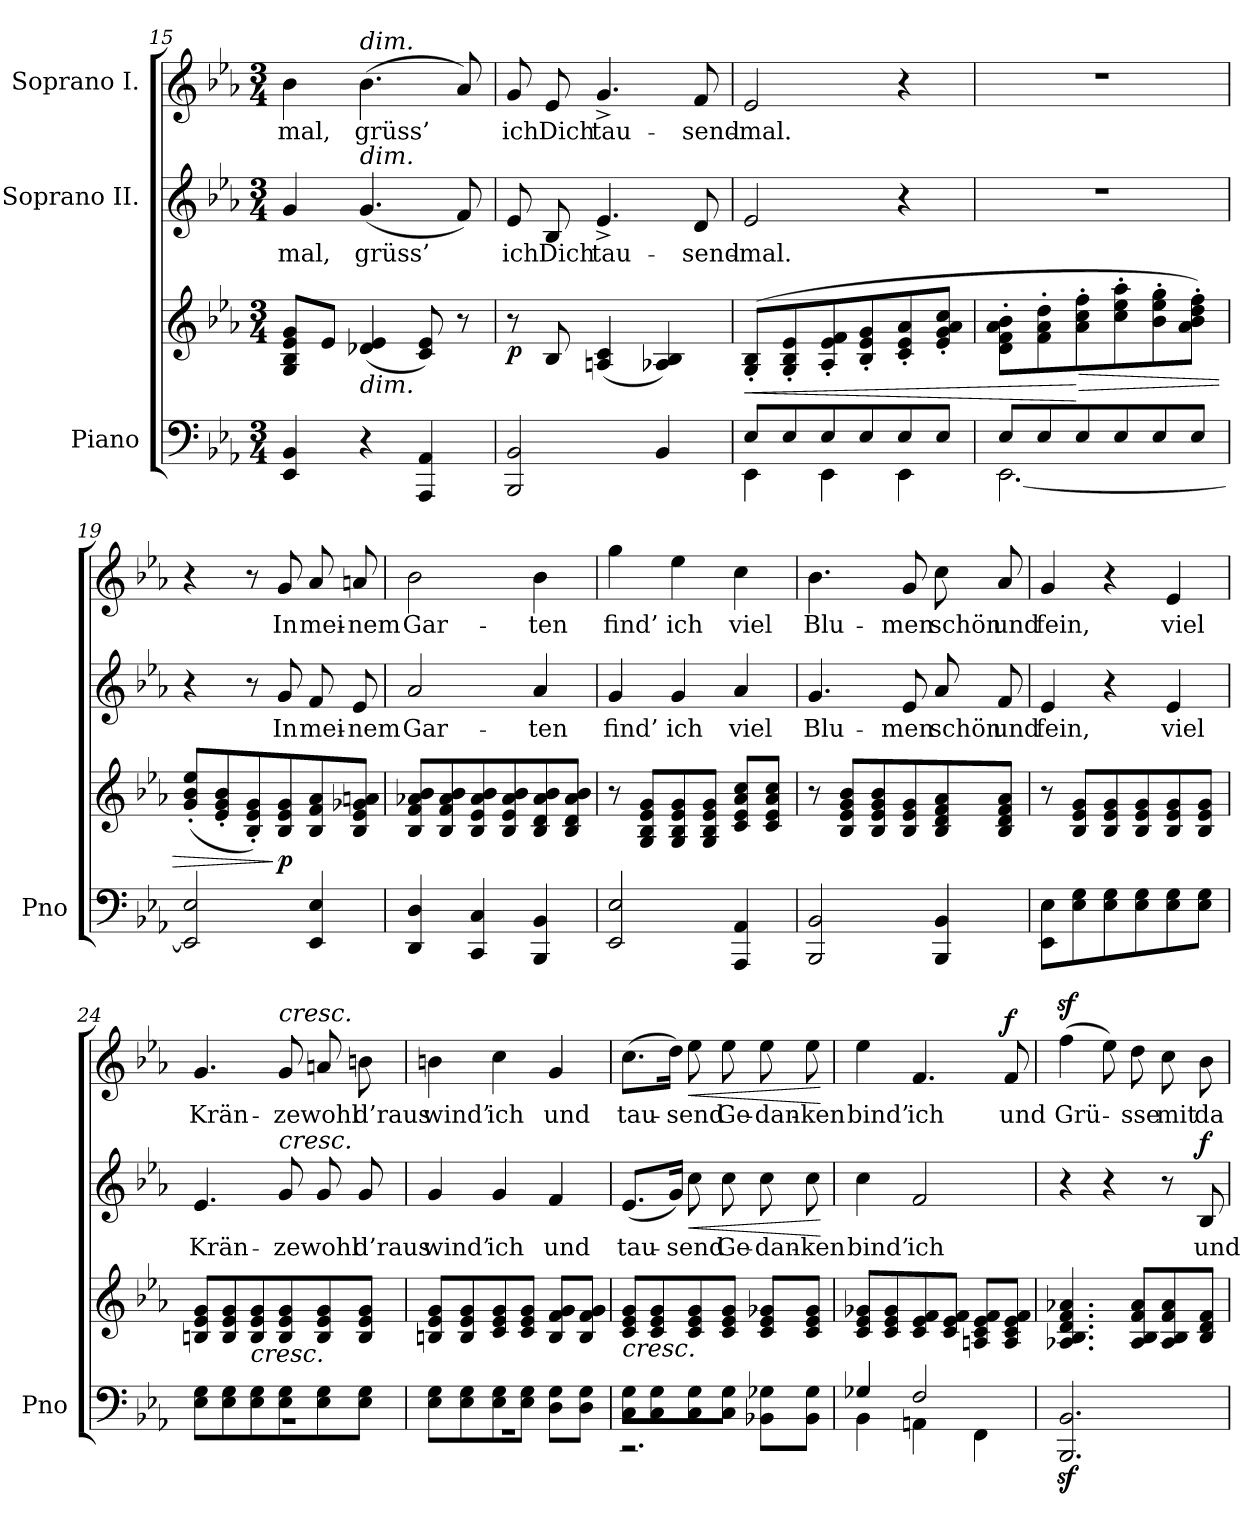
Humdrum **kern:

**kern	**kern	**dynam	**kern	**text	**dynam	**kern	**text	**dynam
*part3	*part3	*part3	*part2	*part2	*part2	*part1	*part1	*part1
*staff4	*staff3	*staff3/4	*staff2	*staff2	*staff2	*staff1	*staff1	*staff1
*I"Piano	*	*	*I"Soprano II.	*	*	*I"Soprano I.	*	*
*I'Pno	*	*	*	*	*	*	*	*
*clefF4	*clefG2	*	*clefG2	*	*	*clefG2	*	*
*k[b-e-a-]	*k[b-e-a-]	*	*k[b-e-a-]	*	*	*k[b-e-a-]	*	*
*M3/4	*M3/4	*	*M3/4	*	*	*M3/4	*	*
=15	=15	=15	=15	=15	=15	=15	=15	=15
!	!	!	!	!LO:LY:b	!	!	!LO:LY:b	!
4EE-/ 4BB-/	8G/ 8B-/ 8e-/ 8g/L	.	4g/	-mal,	.	4b-\	mal,	.
.	8e-/J	.	.	.	.	.	.	.
!	!	!	!	!	!	!LO:TX:a:i:t=dim.	!	!
!	!	!	!LO:TX:a:i:t=dim.	!	!	!	!	!
!	!LO:TX:b:i:t=dim.	!	!	!	!	!	!	!
!	!	!	!	!LO:LY:b	!	!	!LO:LY:b	!
4r	(4d-X/ 4e-/	.	(4.g/	grüss’	.	(4.b-\	grüss’	.
4AAA-/ 4AA-/	8c/ 8e-/)	.	.	.	.	.	.	.
.	8r	.	8f/)	.	.	8a-/)	.	.
=16	=16	=16	=16	=16	=16	=16	=16	=16
!	!	!LO:DY:b	!	!LO:LY:b	!	!	!LO:LY:b	!
2BBB-/ 2BB-/	8r	p	8e-/	ich	.	8g/	ich	.
!	!	!	!	!LO:LY:b	!	!	!LO:LY:b	!
.	8B-/	.	8B-/	Dich	.	8e-/	Dich	.
!	!	!	!	!LO:LY:b	!	!	!LO:LY:b	!
.	(4An/ 4c/	.	4.e-^/	tau-	.	4.g^/	tau-	.
4BB-/	4A-X/ 4B-/)	.	.	.	.	.	.	.
!	!	!	!	!LO:LY:b	!	!	!LO:LY:b	!
.	.	.	8d/	-send-	.	8f/	-send-	.
=17	=17	=17	=17	=17	=17	=17	=17	=17
*^	*	*	*	*	*	*	*	*
!	!	!	!LO:HP:b	!	!LO:LY:b	!	!	!LO:LY:b	!
8E-/L	4EE-\	(8G/'> 8B-/'>L	<	2e-/	-mal.	.	2e-/	-mal.	.
8E-/	.	8G/'> 8B-/'> 8e-/'>	.	.	.	.	.	.	.
8E-/	4EE-\	8A-/'> 8e-/'> 8f/'>	.	.	.	.	.	.	.
8E-/	.	8B-/'> 8e-/'> 8g/'>	.	.	.	.	.	.	.
8E-/	4EE-\	8c/'> 8e-/'> 8a-/'>	.	4r	.	.	4r	.	.
8E-/J	.	8e-/'> 8g/'> 8a-/'> 8cc/'>J	.	.	.	.	.	.	.
=18	=18	=18	=18	=18	=18	=18	=18	=18	=18
8E-/L	[2.EE-\	8d\' 8f\' 8a-\' 8b-\'L	.	2.r	.	.	2.r	.	.
8E-/	.	8f\' 8a-\' 8dd\'	.	.	.	.	.	.	.
!	!	!	!LO:HP:n=1:b	!	!	!	!	!	!
8E-/	.	8a-\' 8cc\' 8ff\'	[ >	.	.	.	.	.	.
8E-/	.	8cc\' 8ee-\' 8aa-\'	.	.	.	.	.	.	.
8E-/	.	8b-\' 8ee-\' 8gg\'	.	.	.	.	.	.	.
8E-/J	.	8a-\' 8b-\' 8dd\' 8ff\'J)	.	.	.	.	.	.	.
*v	*v	*	*	*	*	*	*	*	*
!!LO:PB:g=z
=19	=19	=19	=19	=19	=19	=19	=19	=19
2EE-/] 2E-/	(8g/' 8b-/' 8ee-/'L	.	4r	.	.	4r	.	.
.	8e-/' 8g/' 8b-/'	.	.	.	.	.	.	.
.	8B-/' 8e-/' 8g/')	.	8r	.	.	8r	.	.
!	!	!LO:DY:n=1:b	!	!LO:LY:b	!	!	!LO:LY:b	!
.	8B-/ 8e-/ 8g/	] p	8g/	In	.	8g/	In	.
!	!	!	!	!LO:LY:b	!	!	!LO:LY:b	!
4EE-/ 4E-/	8B-/ 8f/ 8a-/	.	8f/	mei-	.	8a-/	mei-	.
!	!	!	!	!LO:LY:b	!	!	!LO:LY:b	!
.	8B-/ 8e-/ 8g-X/ 8an/J	.	8e-/	-nem	.	8an/	-nem	.
=20	=20	=20	=20	=20	=20	=20	=20	=20
!	!	!	!	!LO:LY:b	!	!	!LO:LY:b	!
4DD/ 4D/	8B-/ 8f/ 8a-X/ 8b-/L	.	2a-/	Gar-	.	2b-\	Gar-	.
.	8B-/ 8f/ 8a-/ 8b-/	.	.	.	.	.	.	.
4CC/ 4C/	8B-/ 8e-/ 8a-/ 8b-/	.	.	.	.	.	.	.
.	8B-/ 8e-/ 8a-/ 8b-/	.	.	.	.	.	.	.
!	!	!	!	!LO:LY:b	!	!	!LO:LY:b	!
4BBB-/ 4BB-/	8B-/ 8d/ 8a-/ 8b-/	.	4a-/	-ten	.	4b-\	-ten	.
.	8B-/ 8d/ 8a-/ 8b-/J	.	.	.	.	.	.	.
=21	=21	=21	=21	=21	=21	=21	=21	=21
!	!	!	!	!LO:LY:b	!	!	!LO:LY:b	!
2EE-/ 2E-/	8r	.	4g/	find’	.	4gg\	find’	.
.	8G/ 8B-/ 8e-/ 8g/L	.	.	.	.	.	.	.
!	!	!	!	!LO:LY:b	!	!	!LO:LY:b	!
.	8G/ 8B-/ 8e-/ 8g/	.	4g/	ich	.	4ee-\	ich	.
.	8G/ 8B-/ 8e-/ 8g/J	.	.	.	.	.	.	.
!	!	!	!	!LO:LY:b	!	!	!LO:LY:b	!
4AAA-/ 4AA-/	8c/ 8e-/ 8a-/ 8cc/L	.	4a-/	viel	.	4cc\	viel	.
.	8c/ 8e-/ 8a-/ 8cc/J	.	.	.	.	.	.	.
=22	=22	=22	=22	=22	=22	=22	=22	=22
!	!	!	!	!LO:LY:b	!	!	!LO:LY:b	!
2BBB-/ 2BB-/	8r	.	4.g/	Blu-	.	4.b-\	Blu-	.
.	8B-/ 8e-/ 8g/ 8b-/L	.	.	.	.	.	.	.
.	8B-/ 8e-/ 8g/ 8b-/	.	.	.	.	.	.	.
!	!	!	!	!LO:LY:b	!	!	!LO:LY:b	!
.	8B-/ 8e-/ 8g/	.	8e-/	-men	.	8g/	-men	.
!	!	!	!	!LO:LY:b	!	!	!LO:LY:b	!
4BBB-/ 4BB-/	8B-/ 8d/ 8f/ 8a-/	.	8a-/	schön	.	8cc\	schön	.
!	!	!	!	!LO:LY:b	!	!	!LO:LY:b	!
.	8B-/ 8d/ 8f/ 8a-/J	.	8f/	und	.	8a-/	und	.
=23	=23	=23	=23	=23	=23	=23	=23	=23
!	!	!	!	!LO:LY:b	!	!	!LO:LY:b	!
8EE-\ 8E-\L	8r	.	4e-/	fein,	.	4g/	fein,	.
8E-\ 8G\	8B-/ 8e-/ 8g/L	.	.	.	.	.	.	.
8E-\ 8G\	8B-/ 8e-/ 8g/	.	4r	.	.	4r	.	.
8E-\ 8G\	8B-/ 8e-/ 8g/	.	.	.	.	.	.	.
!	!	!	!	!LO:LY:b	!	!	!LO:LY:b	!
8E-\ 8G\	8B-/ 8e-/ 8g/	.	4e-/	viel	.	4e-/	viel	.
8E-\ 8G\J	8B-/ 8e-/ 8g/J	.	.	.	.	.	.	.
!!LO:LB:g=z
=24	=24	=24	=24	=24	=24	=24	=24	=24
*^	*	*	*	*	*	*	*	*
!	!	!	!	!	!LO:LY:b	!	!	!LO:LY:b	!
8E-\ 8G\L	2.r	8Bn/ 8e-/ 8g/L	.	4.e-/	Krän-	.	4.g/	Krän-	.
8E-\ 8G\	.	8B/ 8e-/ 8g/	.	.	.	.	.	.	.
!	!	!LO:TX:b:i:t=cresc.	!	!	!	!	!	!	!
8E-\ 8G\	.	8B/ 8e-/ 8g/	.	.	.	.	.	.	.
!	!	!	!	!	!	!	!LO:TX:a:i:t=cresc.	!	!
!	!	!	!	!LO:TX:a:i:t=cresc.	!	!	!	!	!
!	!	!	!	!	!LO:LY:b	!	!	!LO:LY:b	!
8E-\ 8G\	.	8B/ 8e-/ 8g/	.	8g/	-ze	.	8g/	-ze	.
!	!	!	!	!	!LO:LY:b	!	!	!LO:LY:b	!
8E-\ 8G\	.	8B/ 8e-/ 8g/	.	8g/	wohl	.	8an/	wohl	.
!	!	!	!	!	!LO:LY:b	!	!	!LO:LY:b	!
8E-\ 8G\J	.	8B/ 8e-/ 8g/J	.	8g/	d’raus	.	8bn\	d’raus	.
=25	=25	=25	=25	=25	=25	=25	=25	=25	=25
!	!	!	!	!	!LO:LY:b	!	!	!LO:LY:b	!
8E-\ 8G\L	2.r	8Bn/ 8e-/ 8g/L	.	4g/	wind’	.	4bn\	wind’	.
8E-\ 8G\	.	8B/ 8e-/ 8g/	.	.	.	.	.	.	.
!	!	!	!	!	!LO:LY:b	!	!	!LO:LY:b	!
8E-\ 8G\	.	8c/ 8e-/ 8g/	.	4g/	ich	.	4cc\	ich	.
8E-\ 8G\J	.	8c/ 8e-/ 8g/J	.	.	.	.	.	.	.
!	!	!	!	!	!LO:LY:b	!	!	!LO:LY:b	!
8D\ 8G\L	.	8B/ 8f/ 8g/L	.	4f/	und	.	4g/	und	.
8D\ 8G\J	.	8B/ 8f/ 8g/J	.	.	.	.	.	.	.
=26	=26	=26	=26	=26	=26	=26	=26	=26	=26
!	!	!LO:TX:b:i:t=cresc.	!	!	!	!	!	!	!
!	!	!	!	!	!LO:LY:b	!	!	!LO:LY:b	!
8C\ 8G\L	2.r	8c/ 8e-/ 8g/L	.	(8.e-/L	tau-	.	(8.cc\L	tau-	.
8C\ 8G\	.	8c/ 8e-/ 8g/	.	.	.	.	.	.	.
.	.	.	.	16g/Jk)	.	.	16dd\Jk)	.	.
!	!	!	!	!	!LO:LY:b	!LO:HP:b	!	!LO:LY:b	!LO:HP:b
8C\ 8G\	.	8c/ 8e-/ 8g/	.	8cc\	-send	<	8ee-\	-send	<
!	!	!	!	!	!LO:LY:b	!	!	!LO:LY:b	!
8C\ 8G\J	.	8c/ 8e-/ 8g/J	.	8cc\	Ge-	.	8ee-\	Ge-	.
!	!	!	!	!	!LO:LY:b	!	!	!LO:LY:b	!
8BB-X\ 8G-X\L	.	8c/ 8e-/ 8g-X/L	.	8cc\	-dan-	.	8ee-\	-dan-	.
!	!	!	!	!	!LO:LY:b	!	!	!LO:LY:b	!
8BB-\ 8G-\J	.	8c/ 8e-/ 8g-/J	.	8cc\	-ken	.	8ee-\	-ken	.
*v	*v	*	*	*	*	*	*	*	*
.	.	.	.	.	[	.	.	[
=27	=27	=27	=27	=27	=27	=27	=27	=27
*^	*	*	*	*	*	*	*	*
!	!	!	!	!	!LO:LY:b	!	!	!LO:LY:b	!
4G-X/	4BB-\	8c/ 8e-/ 8g-X/L	.	4cc\	bind’	.	4ee-\	bind’	.
.	.	8c/ 8e-/ 8g-/	.	.	.	.	.	.	.
!	!	!	!	!	!LO:LY:b	!	!	!LO:LY:b	!
2F/	4AAn\	8c/ 8e-/ 8f/	.	2f/	ich	.	4.f/	ich	.
.	.	8c/ 8e-/ 8f/J	.	.	.	.	.	.	.
.	4FF\	8An/ 8c/ 8e-/ 8f/L	.	.	.	.	.	.	.
!	!	!	!	!	!	!	!	!LO:LY:b	!LO:DY:a
.	.	8A/ 8c/ 8e-/ 8f/J	.	.	.	.	8f/	und	f
*v	*v	*	*	*	*	*	*	*	*
!!LO:LB:g=z
=28	=28	=28	=28	=28	=28	=28	=28	=28
!	!	!	!	!	!	!	!LO:LY:b	!
2.BBB-/z> 2.BB-/z>	4.A-X/ 4.B-/ 4.d/ 4.f/ 4.a-X/	.	4r	.	.	(4ffz>\	Grü-	.
.	.	.	4r	.	.	8ee-\)	.	.
!	!	!	!	!	!	!	!LO:LY:b	!
.	8A-/ 8B-/ 8f/ 8a-/L	.	.	.	.	8dd\	-sse	.
!	!	!	!	!	!	!	!LO:LY:b	!
.	8A-/ 8B-/ 8f/ 8a-/	.	8r	.	.	8cc\	mit	.
!	!	!	!	!LO:LY:b	!LO:DY:a	!	!LO:LY:b	!
.	8B-/ 8d/ 8f/J	.	8B-/	und	f	8b-\	da-	.
=	=	=	=	=	=	=	=	=
*-	*-	*-	*-	*-	*-	*-	*-	*-
